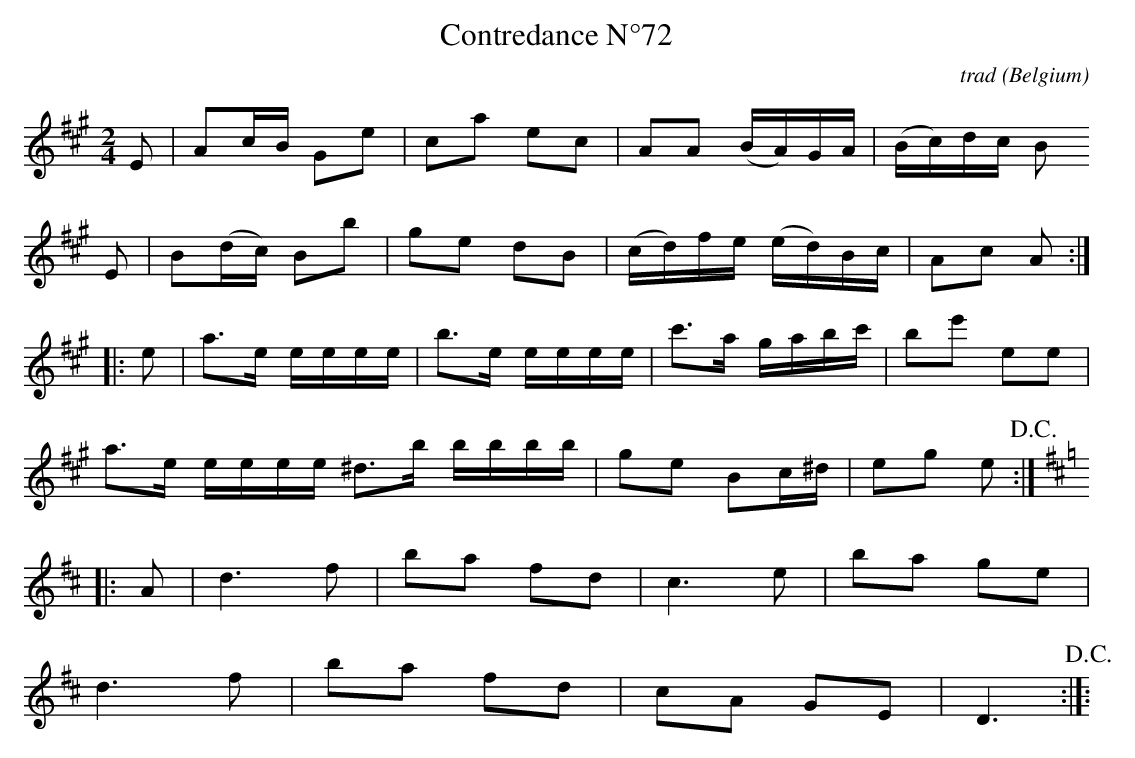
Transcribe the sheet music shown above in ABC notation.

X:1
T:Contredance N°72
C:trad
O:Belgium
M:2/4
L:1/16
K:Amaj
E2|A2cB G2e2|c2a2 e2c2|A2A2 (BA)GA|(Bc)dc B2
E2|B2(dc) B2b2|g2e2 d2B2|(cd)fe (ed)Bc|A2c2 A2:|
|:e2|a2>e2 eeee|b2>e2 eeee|c'2>a2 gabc'|b2e'2 e2e2|
a2>e2 eeee ^d2>b2 bbbb|g2e2 B2c^d|e2g2 e2!D.C.!:|
K:Dmaj
|:A2|d6 f2|b2a2 f2d2|c6 e2|b2a2 g2e2|
d6 f2|b2a2 f2d2|c2A2 G2E2|D6 !D.C.!:|]:
